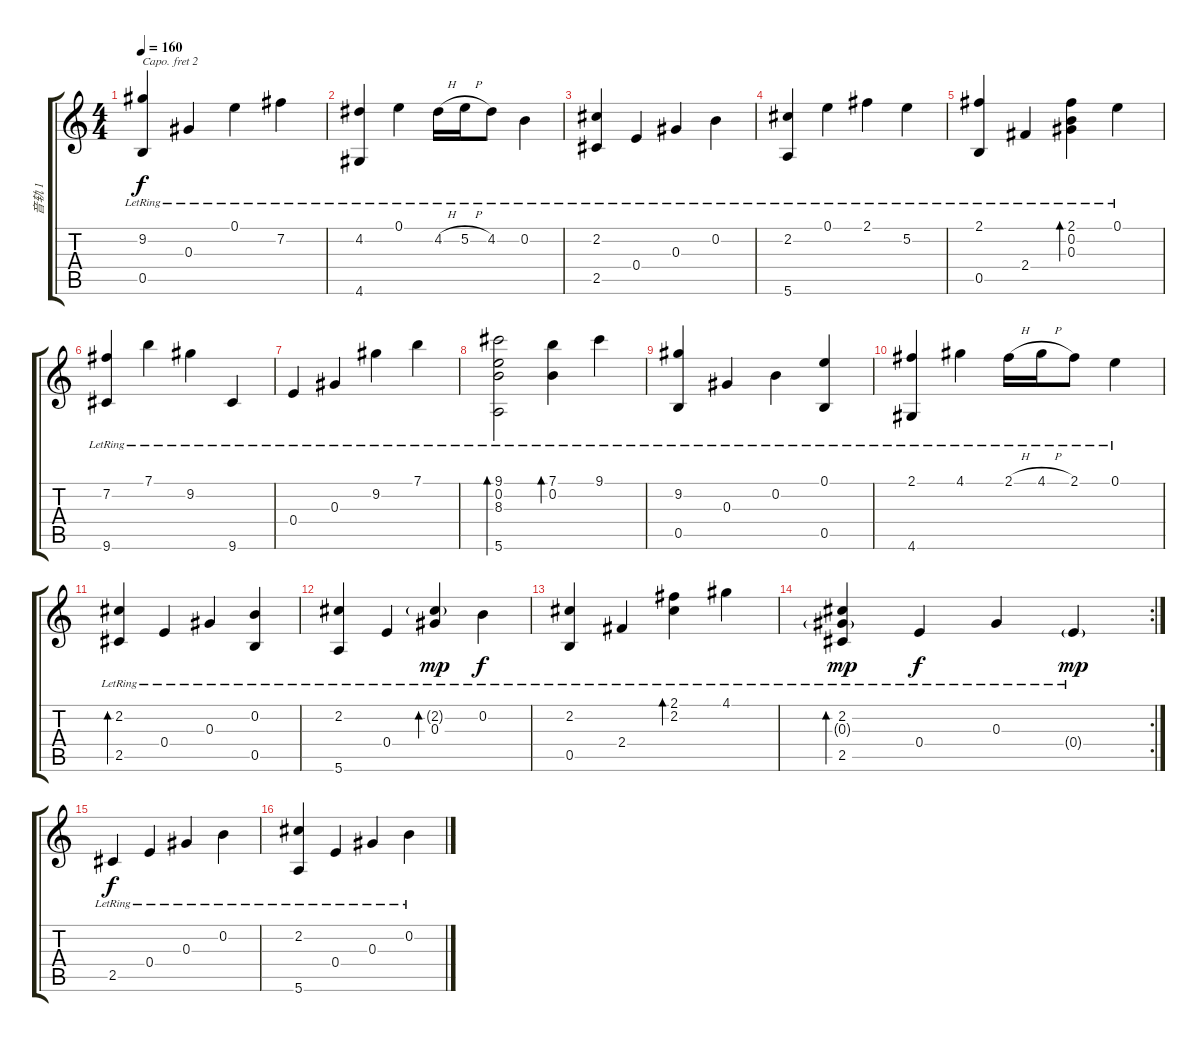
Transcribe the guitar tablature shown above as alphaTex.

\track ("音轨 1" "音轨 1") {instrument acousticguitarnylon}
\staff {score tabs}
\capo 2
\tuning (D4 A3 Gb3 D3 A2 D2) {hide}
\ts (4 4)
\tempo 160
\clef g2
\ks c
(9.2{lr} 0.5{lr}).4{dy f} 0.3{lr}.4 0.1{lr}.4 7.2{lr}.4 |
(4.2{lr} 4.6{lr}).4 0.1{lr}.4 4.2{h lr}.16 5.2{h lr}.16 4.2{lr}.8 0.2{lr}.4 |
(2.2{lr} 2.5{lr}).4 0.4{lr}.4 0.3{lr}.4 0.2{lr}.4 |
(2.2{lr} 5.6{lr}).4 0.1{lr}.4 2.1{lr}.4 5.2{lr}.4 |
(2.1{lr} 0.5{lr}).4 2.4{lr}.4 (2.1{lr} 0.2{lr} 0.3{lr}).4{bd 480} 0.1{lr}.4 |
(7.2{lr} 9.6{lr}).4 7.1{lr}.4 9.2{lr}.4 9.6{lr}.4 |
0.4{lr}.4 0.3{lr}.4 9.2{lr}.4 7.1{lr}.4 |
(9.1{lr} 0.2{lr} 8.3{lr} 5.6{lr}).2{bd 480} (7.1{lr} 0.2{lr}).4{bd 480} 9.1{lr}.4 |
(9.2{lr} 0.5{lr}).4 0.3{lr}.4 0.2{lr}.4 (0.1{lr} 0.5{lr}).4 |
(2.1{lr} 4.6{lr}).4 4.1{lr}.4 2.1{h lr}.16 4.1{h lr}.16 2.1{lr}.8 0.1{lr}.4 |
(2.2{lr} 2.5{lr}).4{bd 480} 0.4{lr}.4 0.3{lr}.4 (0.2{lr} 0.5{lr}).4 |
(2.2{lr} 5.6{lr}).4 0.4{lr}.4 (2.2{g lr} 0.3{lr}).4{bd 480 dy mp} 0.2{lr}.4{dy f} |
(2.2{lr} 0.5{lr}).4 2.4{lr}.4 (2.1{lr} 2.2{lr}).4{bd 480} 4.1{lr}.4 |
\rc 2
(2.2{lr} 0.3{g lr} 2.5{lr}).4{bd 480 dy mp} 0.4{lr}.4{dy f} 0.3{lr}.4 0.4{g lr}.4{dy mp} |
2.5{lr}.4{dy f} 0.4{lr}.4 0.3{lr}.4 0.2{lr}.4 |
(2.2{lr} 5.6{lr}).4 0.4{lr}.4 0.3{lr}.4 0.2{lr}.4
